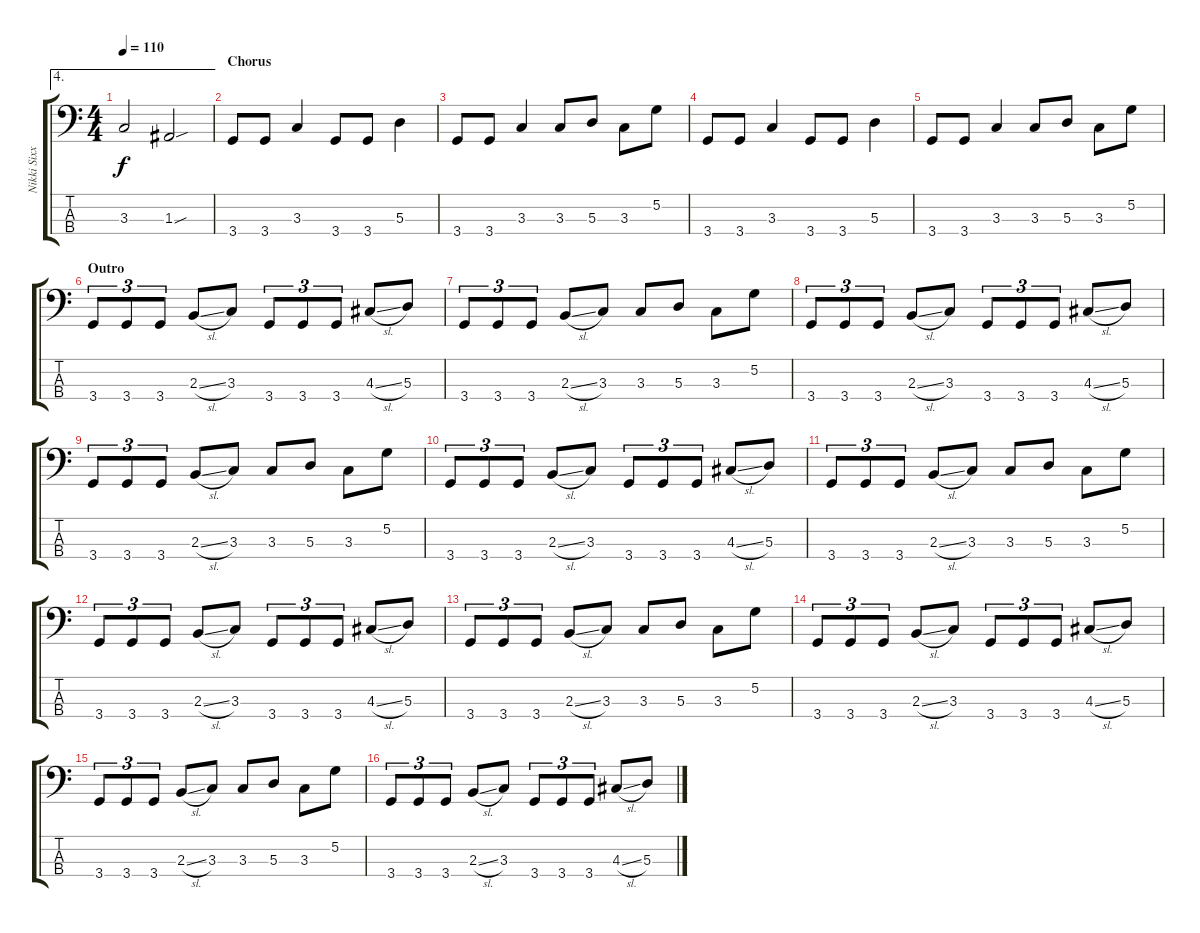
\track ("Nikki Sixx" "Nikki Sixx") {instrument electricbasspick}
\staff {score tabs}
\tuning (G2 D2 A1 E1) {hide}
\ae 4
\ts (4 4)
\tempo 110
\clef f4
\ks c
3.3.2{dy f} 1.3{sou}.2 |
\section ("" "Chorus")
3.4.8 3.4.8 3.3.4 3.4.8 3.4.8 5.3.4 |
3.4.8 3.4.8 3.3.4 3.3.8 5.3.8 3.3.8 5.2.8 |
3.4.8 3.4.8 3.3.4 3.4.8 3.4.8 5.3.4 |
3.4.8 3.4.8 3.3.4 3.3.8 5.3.8 3.3.8 5.2.8 |
\section ("" "Outro")
3.4.8{tu (3 2)} 3.4.8{tu (3 2)} 3.4.8{tu (3 2)} 2.3{sl}.8 3.3.8 3.4.8{tu (3 2)} 3.4.8{tu (3 2)} 3.4.8{tu (3 2)} 4.3{sl}.8 5.3.8 |
3.4.8{tu (3 2)} 3.4.8{tu (3 2)} 3.4.8{tu (3 2)} 2.3{sl}.8 3.3.8 3.3.8 5.3.8 3.3.8 5.2.8 |
3.4.8{tu (3 2)} 3.4.8{tu (3 2)} 3.4.8{tu (3 2)} 2.3{sl}.8 3.3.8 3.4.8{tu (3 2)} 3.4.8{tu (3 2)} 3.4.8{tu (3 2)} 4.3{sl}.8 5.3.8 |
3.4.8{tu (3 2)} 3.4.8{tu (3 2)} 3.4.8{tu (3 2)} 2.3{sl}.8 3.3.8 3.3.8 5.3.8 3.3.8 5.2.8 |
3.4.8{tu (3 2)} 3.4.8{tu (3 2)} 3.4.8{tu (3 2)} 2.3{sl}.8 3.3.8 3.4.8{tu (3 2)} 3.4.8{tu (3 2)} 3.4.8{tu (3 2)} 4.3{sl}.8 5.3.8 |
3.4.8{tu (3 2)} 3.4.8{tu (3 2)} 3.4.8{tu (3 2)} 2.3{sl}.8 3.3.8 3.3.8 5.3.8 3.3.8 5.2.8 |
3.4.8{tu (3 2)} 3.4.8{tu (3 2)} 3.4.8{tu (3 2)} 2.3{sl}.8 3.3.8 3.4.8{tu (3 2)} 3.4.8{tu (3 2)} 3.4.8{tu (3 2)} 4.3{sl}.8 5.3.8 |
3.4.8{tu (3 2)} 3.4.8{tu (3 2)} 3.4.8{tu (3 2)} 2.3{sl}.8 3.3.8 3.3.8 5.3.8 3.3.8 5.2.8 |
3.4.8{tu (3 2)} 3.4.8{tu (3 2)} 3.4.8{tu (3 2)} 2.3{sl}.8 3.3.8 3.4.8{tu (3 2)} 3.4.8{tu (3 2)} 3.4.8{tu (3 2)} 4.3{sl}.8 5.3.8 |
3.4.8{tu (3 2)} 3.4.8{tu (3 2)} 3.4.8{tu (3 2)} 2.3{sl}.8 3.3.8 3.3.8 5.3.8 3.3.8 5.2.8 |
3.4.8{tu (3 2)} 3.4.8{tu (3 2)} 3.4.8{tu (3 2)} 2.3{sl}.8 3.3.8 3.4.8{tu (3 2)} 3.4.8{tu (3 2)} 3.4.8{tu (3 2)} 4.3{sl}.8 5.3.8
